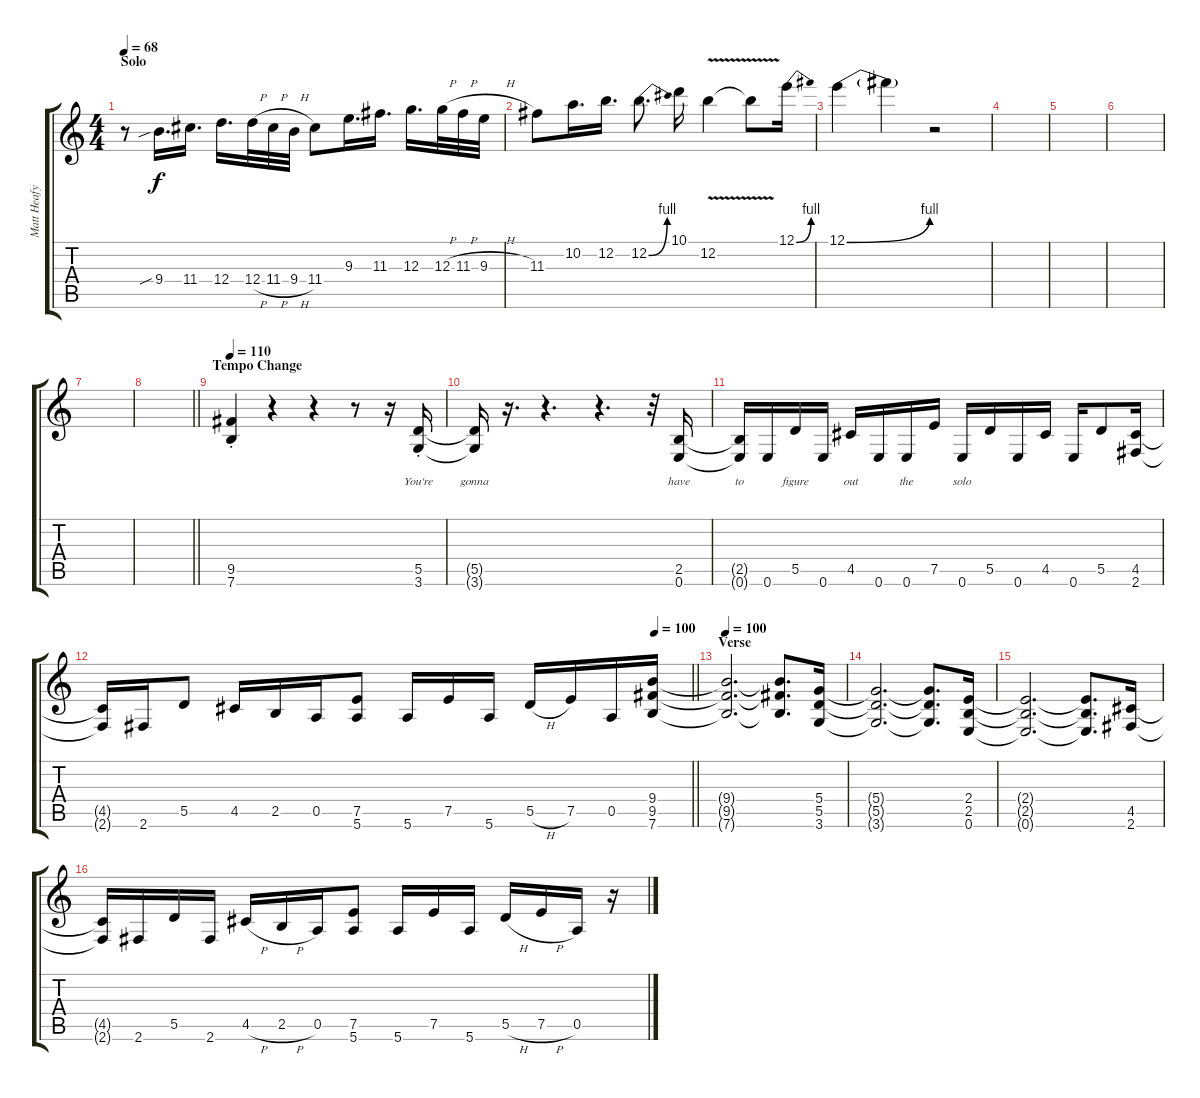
\track ("Matt Heafy" "Matt Heafy") {instrument distortionguitar}
\staff {score tabs}
\tuning (E4 B3 G3 D3 A2 E2) {hide}
\ts (4 4)
\section ("" "Solo")
\tempo 68
\clef g2
\ks c
r.8{dy f} 9.4{sib}.16{d} 11.4.16{d} 12.4.16{d} 12.4{h}.32 11.4{h}.32 9.4{h}.32 11.4.8 9.3.16{d} 11.3.16{d} 12.3.16{d} 12.3{h}.32 11.3{h}.32 9.3{h}.32 |
11.3.8 10.2.16{d} 12.2.16{d} 12.2{be (bend 0 0 60 4)}.8{d} 10.1.16 12.2{v}.4 12.2{t}.8 12.1{be (bend 0 0 60 4)}.16 |
12.1{be (bend 0 0 60 4)}.4 12.1{t}.4 r.2 |
|
|
|
|
\barLineRight lightlight
|
\section ("" "Tempo Change")
\tempo 110
(9.5{st} 7.6{st}).4{lyrics (0 "") lyrics (1 "") lyrics (2 "") lyrics (3 "") lyrics (4 "")} r.4 r.4 r.8 r.16 (5.5{st} 3.6{st}).16{lyrics (0 "") lyrics (1 "You're") lyrics (2 "") lyrics (3 "") lyrics (4 "")} |
(5.5{t} 3.6{t}).16{lyrics (0 "") lyrics (1 "gonna") lyrics (2 "") lyrics (3 "") lyrics (4 "")} r.16{d} r.4{d} r.4{d} r.32 (2.5 0.6).16{lyrics (0 "") lyrics (1 "have") lyrics (2 "") lyrics (3 "") lyrics (4 "")} |
(2.5{t} 0.6{t}).16{lyrics (0 "") lyrics (1 "to") lyrics (2 "") lyrics (3 "") lyrics (4 "")} 0.6.16{lyrics (0 "") lyrics (1 "") lyrics (2 "") lyrics (3 "") lyrics (4 "")} 5.5.16{lyrics (0 "") lyrics (1 "figure") lyrics (2 "") lyrics (3 "") lyrics (4 "")} 0.6.16{lyrics (0 "") lyrics (1 "") lyrics (2 "") lyrics (3 "") lyrics (4 "")} 4.5.16{lyrics (0 "") lyrics (1 "out") lyrics (2 "") lyrics (3 "") lyrics (4 "")} 0.6.16{lyrics (0 "") lyrics (1 "") lyrics (2 "") lyrics (3 "") lyrics (4 "")} 0.6.16{lyrics (0 "") lyrics (1 "the") lyrics (2 "") lyrics (3 "") lyrics (4 "")} 7.5.16{lyrics (0 "") lyrics (1 "") lyrics (2 "") lyrics (3 "") lyrics (4 "")} 0.6.16{lyrics (0 "") lyrics (1 "solo") lyrics (2 "") lyrics (3 "") lyrics (4 "")} 5.5.16 0.6.16 4.5.16 0.6.16 5.5.8 (4.5 2.6).16 |
\tempo (100 0.9375)
\barLineRight lightlight
(4.5{t} 2.6{t}).16 2.6.16 5.5.8 4.5.16 2.5.16 0.5.16 (7.5 5.6).8 5.6.16 7.5.16 5.6.16 5.5{h}.16 7.5.16 0.5.16 (9.4 9.5 7.6).16 |
\section ("" "Verse")
\tempo 100
(9.4{t} 9.5{t} 7.6{t}).2{d} (9.4{t} 9.5{t} 7.6{t}).8{d} (5.4 5.5 3.6).16 |
(5.4{t} 5.5{t} 3.6{t}).2{d} (5.4{t} 5.5{t} 3.6{t}).8{d} (2.4 2.5 0.6).16 |
(2.4{t} 2.5{t} 0.6{t}).2{d} (2.4{t} 2.5{t} 0.6{t}).8{d} (4.5 2.6).16 |
(4.5{t} 2.6{t}).16 2.6.16 5.5.16 2.6.16 4.5{h}.16 2.5{h}.16 0.5.16 (7.5 5.6).8 5.6.16 7.5.16 5.6.16 5.5{h}.16 7.5{h}.16 0.5.16 r.16
